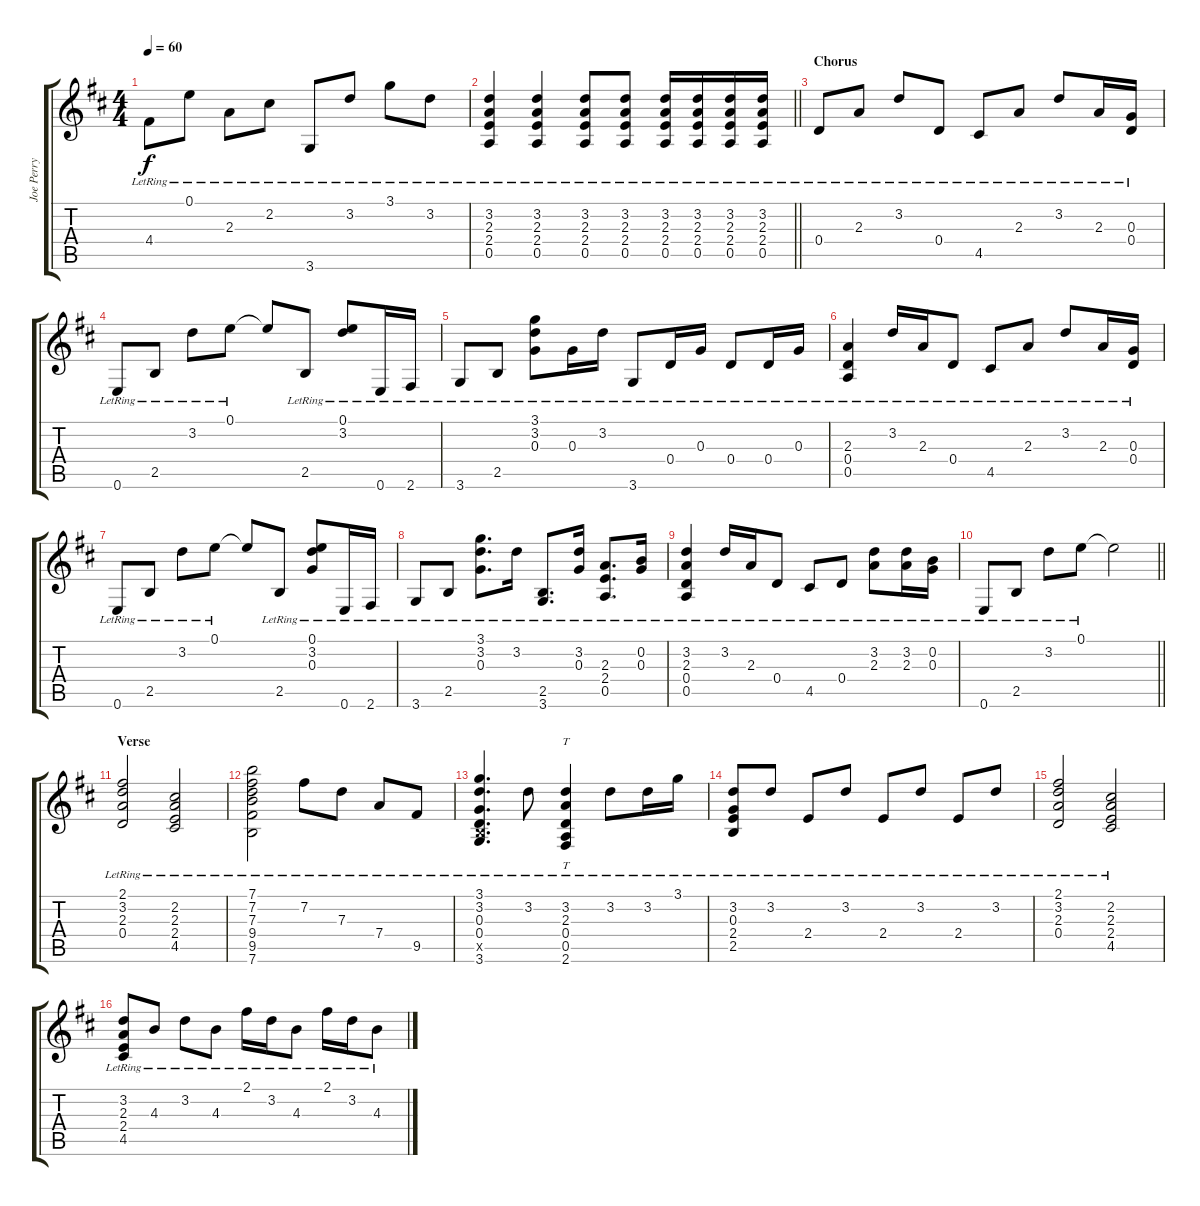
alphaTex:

\track ("Joe Perry" "Joe Perry") {instrument acousticguitarsteel}
\staff {score tabs}
\tuning (E4 B3 G3 D3 A2 E2) {hide}
\ts (4 4)
\tempo 60
\clef g2
\ks d
4.4{lr}.8{dy f} 0.1{lr}.8 2.3{lr}.8 2.2{lr}.8 3.6{lr}.8 3.2{lr}.8 3.1{lr}.8 3.2{lr}.8 |
\barLineRight lightlight
(3.2{lr} 2.3{lr} 2.4{lr} 0.5{lr}).4 (3.2{lr} 2.3{lr} 2.4{lr} 0.5{lr}).4 (3.2{lr} 2.3{lr} 2.4{lr} 0.5{lr}).8 (3.2{lr} 2.3{lr} 2.4{lr} 0.5{lr}).8 (3.2{lr} 2.3{lr} 2.4{lr} 0.5{lr}).16 (3.2{lr} 2.3{lr} 2.4{lr} 0.5{lr}).16 (3.2{lr} 2.3{lr} 2.4{lr} 0.5{lr}).16 (3.2{lr} 2.3{lr} 2.4{lr} 0.5{lr}).16 |
\section ("" "Chorus")
0.4{lr}.8 2.3{lr}.8 3.2{lr}.8 0.4{lr}.8 4.5{lr}.8 2.3{lr}.8 3.2{lr}.8 2.3{lr}.16 (0.3{lr} 0.4{lr}).16 |
0.6{lr}.8 2.5{lr}.8 3.2{lr}.8 0.1{lr}.8 0.1{t}.8 2.5{lr}.8 (0.1{lr} 3.2{lr}).8 0.6{lr}.16 2.6{lr}.16 |
3.6{lr}.8 2.5{lr}.8 (3.1{lr} 3.2{lr} 0.3{lr}).8 0.3{lr}.16 3.2{lr}.16 3.6{lr}.8 0.4{lr}.16 0.3{lr}.16 0.4{lr}.8 0.4{lr}.16 0.3{lr}.16 |
(2.3{lr} 0.4{lr} 0.5{lr}).4 3.2{lr}.16 2.3{lr}.16 0.4{lr}.8 4.5{lr}.8 2.3{lr}.8 3.2{lr}.8 2.3{lr}.16 (0.3{lr} 0.4{lr}).16 |
0.6{lr}.8 2.5{lr}.8 3.2{lr}.8 0.1{lr}.8 0.1{t}.8 2.5{lr}.8 (0.1{lr} 3.2{lr} 0.3{lr}).8 0.6{lr}.16 2.6{lr}.16 |
3.6{lr}.8 2.5{lr}.8 (3.1{lr} 3.2{lr} 0.3{lr}).8{d} 3.2{lr}.16 (2.5{lr} 3.6{lr}).8{d} (3.2{lr} 0.3{lr}).16 (2.3{lr} 2.4{lr} 0.5{lr}).8{d} (0.2{lr} 0.3{lr}).16 |
(3.2{lr} 2.3{lr} 0.4{lr} 0.5{lr}).4 3.2{lr}.16 2.3{lr}.16 0.4{lr}.8 4.5{lr}.8 0.4{lr}.8 (3.2{lr} 2.3{lr}).8 (3.2{lr} 2.3{lr}).16 (0.2{lr} 0.3{lr}).16 |
\barLineRight lightlight
0.6{lr}.8 2.5{lr}.8 3.2{lr}.8 0.1{lr}.8 0.1{t}.2 |
\section ("" "Verse")
(2.1{lr} 3.2{lr} 2.3{lr} 0.4{lr}).2 (2.2{lr} 2.3{lr} 2.4{lr} 4.5{lr}).2 |
(7.1{lr} 7.2{lr} 7.3{lr} 9.4{lr} 9.5{lr} 7.6{lr}).2 7.2{lr}.8 7.3{lr}.8 7.4{lr}.8 9.5{lr}.8 |
(3.1{lr} 3.2{lr} 0.3{lr} 0.4{lr} 2.5{x} 3.6{lr}).4{d} 3.2{lr}.8 (3.2{lr} 2.3{lr} 0.4{lr} 0.5{lr} 2.6{lr}).4{tt} 3.2{lr}.8 3.2{lr}.16 3.1{lr}.16 |
(3.2{lr} 0.3{lr} 2.4{lr} 2.5{lr}).8 3.2{lr}.8 2.4{lr}.8 3.2{lr}.8 2.4{lr}.8 3.2{lr}.8 2.4{lr}.8 3.2{lr}.8 |
(2.1{lr} 3.2{lr} 2.3{lr} 0.4{lr}).2 (2.2{lr} 2.3{lr} 2.4{lr} 4.5{lr}).2 |
(3.2{lr} 2.3{lr} 2.4{lr} 4.5{lr}).8 4.3{lr}.8 3.2{lr}.8 4.3{lr}.8 2.1{lr}.16 3.2{lr}.16 4.3{lr}.8 2.1{lr}.16 3.2{lr}.16 4.3{lr}.8
